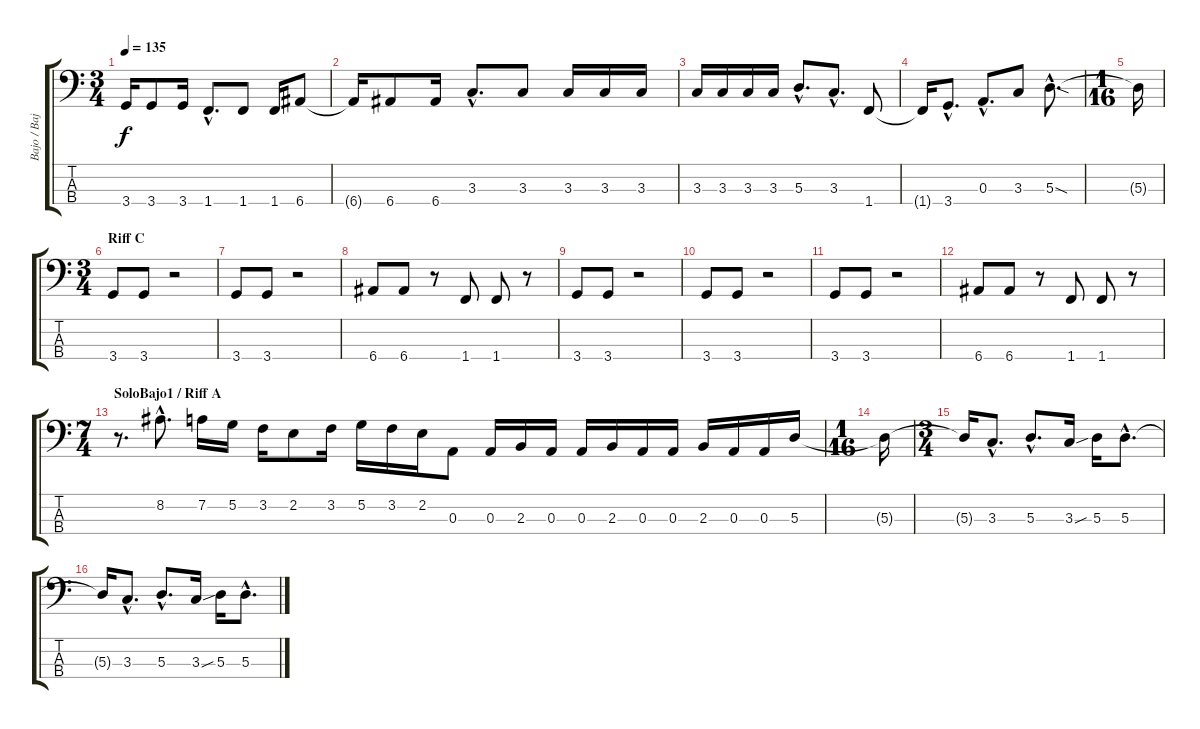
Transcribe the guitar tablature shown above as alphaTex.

\track ("Bajo / Bajo solista" "Bajo / Baj") {instrument electricbassfinger}
\staff {score tabs}
\tuning (G2 D2 A1 E1) {hide}
\ts (3 4)
\tempo 135
\clef f4
\ks c
3.4{t}.16{dy f} 3.4.8 3.4.16 1.4{hac}.8{d} 1.4.8 1.4.16 6.4.8 |
6.4{t}.16 6.4.8 6.4.16 3.3{hac}.8{d} 3.3.8 3.3.16 3.3.16 3.3.16 |
3.3.16 3.3.16 3.3.16 3.3.16 5.3{hac}.8{d} 3.3{hac}.8{d} 1.4.8 |
1.4{t}.16 3.4{hac}.8{d} 0.3{hac}.8{d} 3.3.8 5.3{sod hac}.8{d} |
\ts (1 16)
5.3{t}.16 |
\ts (3 4)
\section ("" "Riff C")
3.4.8 3.4.8 r.2 |
3.4.8 3.4.8 r.2 |
6.4.8 6.4.8 r.8 1.4.8 1.4.8 r.8 |
3.4.8 3.4.8 r.2 |
3.4.8 3.4.8 r.2 |
3.4.8 3.4.8 r.2 |
6.4.8 6.4.8 r.8 1.4.8 1.4.8 r.8 |
\ts (7 4)
\section ("" "SoloBajo1 / Riff A")
r.8{d instrument overdrivenguitar} 8.2{hac}.8{d} 7.2.16 5.2.16 3.2.16 2.2.8 3.2.16 5.2.16 3.2.16 2.2.16 0.3.8 0.3.16 2.3.16 0.3.16 0.3.16 2.3.16 0.3.16 0.3.16 2.3.16 0.3.16 0.3.16 5.3.16{instrument electricbassfinger} |
\ts (1 16)
5.3{t}.16 |
\ts (3 4)
5.3{t}.16 3.3{hac}.8{d} 5.3{hac}.8{d} 3.3{sou}.16 5.3.16 5.3{hac}.8{d} |
5.3{t}.16 3.3{hac}.8{d} 5.3{hac}.8{d} 3.3{sou}.16 5.3.16 5.3{hac}.8{d}
